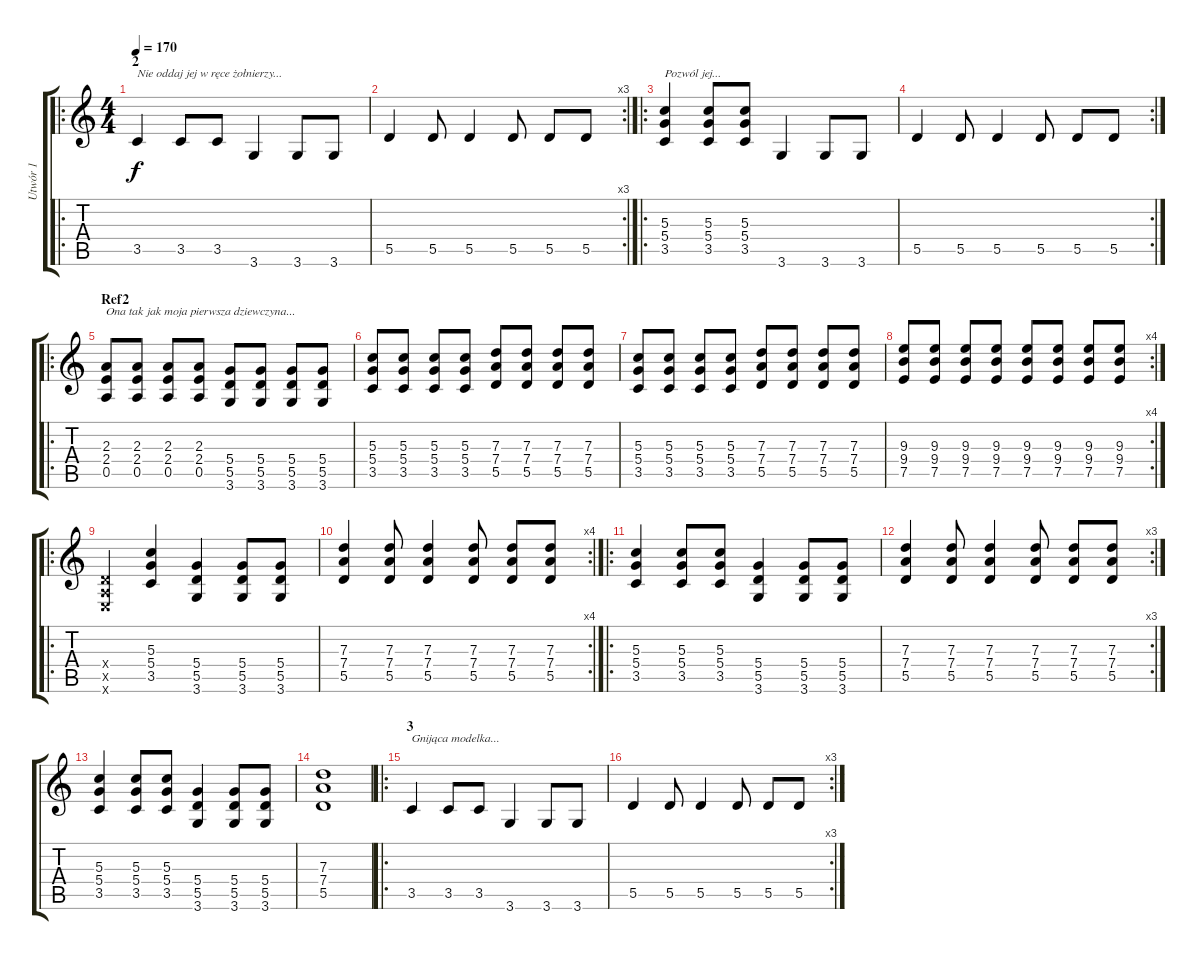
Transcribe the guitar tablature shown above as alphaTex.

\track ("Utwór 1" "Utwór 1") {instrument distortionguitar}
\staff {score tabs}
\tuning (E4 B3 G3 D3 A2 E2) {hide}
\ro
\ts (4 4)
\section ("" "2")
\tempo 170
\clef g2
\ks c
3.5.4{txt "Nie oddaj jej w ręce żołnierzy..." dy f} 3.5.8 3.5.8 3.6.4 3.6.8 3.6.8 |
\rc 3
5.5.4 5.5.8 5.5.4 5.5.8 5.5.8 5.5.8 |
\ro
(5.3 5.4 3.5).4{txt "Pozwól jej..."} (5.3 5.4 3.5).8 (5.3 5.4 3.5).8 3.6.4 3.6.8 3.6.8 |
\rc 2
5.5.4 5.5.8 5.5.4 5.5.8 5.5.8 5.5.8 |
\ro
\section ("" "Ref2")
(2.3 2.4 0.5).8{txt "Ona tak jak moja pierwsza dziewczyna..."} (2.3 2.4 0.5).8 (2.3 2.4 0.5).8 (2.3 2.4 0.5).8 (5.4 5.5 3.6).8 (5.4 5.5 3.6).8 (5.4 5.5 3.6).8 (5.4 5.5 3.6).8 |
(5.3 5.4 3.5).8 (5.3 5.4 3.5).8 (5.3 5.4 3.5).8 (5.3 5.4 3.5).8 (7.3 7.4 5.5).8 (7.3 7.4 5.5).8 (7.3 7.4 5.5).8 (7.3 7.4 5.5).8 |
(5.3 5.4 3.5).8 (5.3 5.4 3.5).8 (5.3 5.4 3.5).8 (5.3 5.4 3.5).8 (7.3 7.4 5.5).8 (7.3 7.4 5.5).8 (7.3 7.4 5.5).8 (7.3 7.4 5.5).8 |
\rc 4
(9.3 9.4 7.5).8 (9.3 9.4 7.5).8 (9.3 9.4 7.5).8 (9.3 9.4 7.5).8 (9.3 9.4 7.5).8 (9.3 9.4 7.5).8 (9.3 9.4 7.5).8 (9.3 9.4 7.5).8 |
\ro
(0.4{x} 0.5{x} 0.6{x}).4 (5.3 5.4 3.5).4 (5.4 5.5 3.6).4 (5.4 5.5 3.6).8 (5.4 5.5 3.6).8 |
\rc 4
(7.3 7.4 5.5).4 (7.3 7.4 5.5).8 (7.3 7.4 5.5).4 (7.3 7.4 5.5).8 (7.3 7.4 5.5).8 (7.3 7.4 5.5).8 |
\ro
(5.3 5.4 3.5).4 (5.3 5.4 3.5).8 (5.3 5.4 3.5).8 (5.4 5.5 3.6).4 (5.4 5.5 3.6).8 (5.4 5.5 3.6).8 |
\rc 3
(7.3 7.4 5.5).4 (7.3 7.4 5.5).8 (7.3 7.4 5.5).4 (7.3 7.4 5.5).8 (7.3 7.4 5.5).8 (7.3 7.4 5.5).8 |
(5.3 5.4 3.5).4 (5.3 5.4 3.5).8 (5.3 5.4 3.5).8 (5.4 5.5 3.6).4 (5.4 5.5 3.6).8 (5.4 5.5 3.6).8 |
(7.3 7.4 5.5).1 |
\ro
\section ("" "3")
3.5.4{txt "Gnijąca modelka..."} 3.5.8 3.5.8 3.6.4 3.6.8 3.6.8 |
\rc 3
5.5.4 5.5.8 5.5.4 5.5.8 5.5.8 5.5.8
